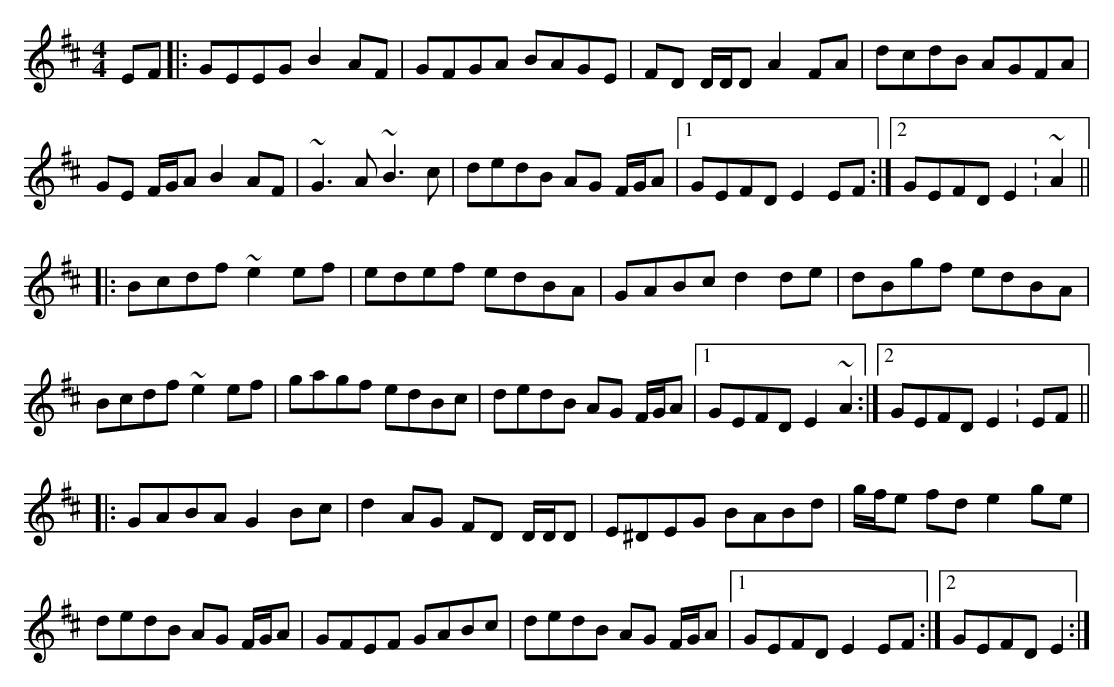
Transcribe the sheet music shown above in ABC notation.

X:1
M:4/4
K:Edor
EF|:GEEG B2 AF|GFGA BAGE|FD D/D/D A2 FA|dcdB AGFA|
GE F/G/A B2 AF|~G3 A ~B3 c|dedB AG F/G/A|1 GEFD E2 EF:|2 GEFD E2: ~A2||
|:Bcdf ~e2 ef|edef edBA|GABc d2 de|dBgf edBA|
Bcdf ~e2 ef|gagf edBc|dedB AG F/G/A|1 GEFD E2 ~A2:|2 GEFD E2: EF||
|:GABA G2 Bc|d2 AG FD D/D/D|E^DEG BABd|g/f/e fd e2 ge|
dedB AG F/G/A|GFEF GABc|dedB AG F/G/A|1 GEFD E2 EF:|2 GEFD E2:|
